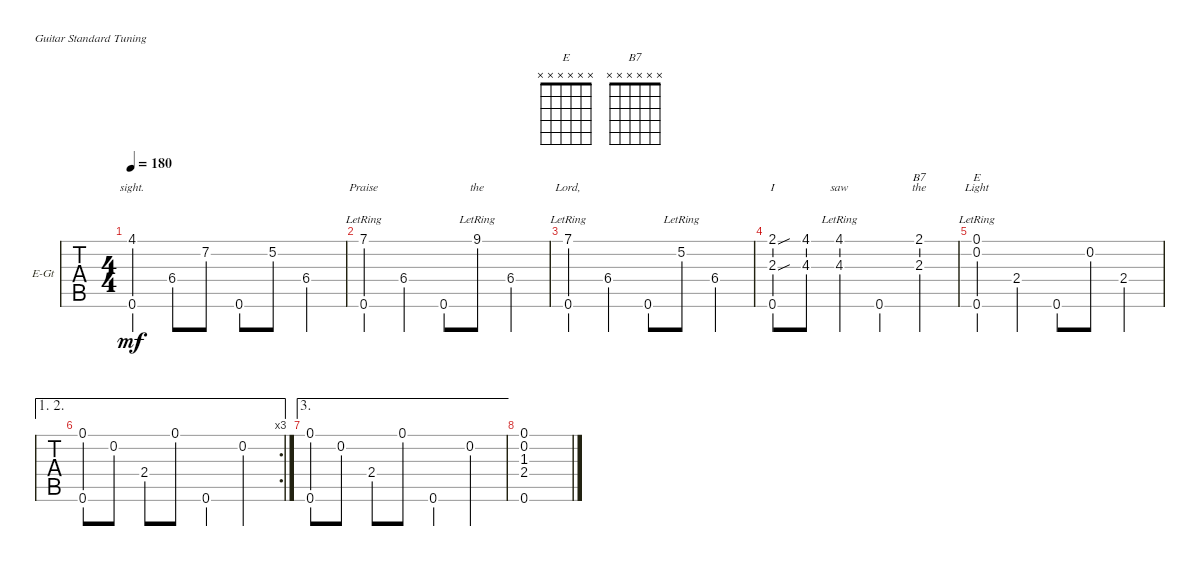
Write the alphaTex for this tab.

\defaultSystemsLayout 4
\bracketExtendMode groupsimilarinstruments
\firstSystemTrackNameOrientation horizontal
\otherSystemsTrackNameOrientation horizontal
\track ("Electric Guitar" "E-Gt") {instrument electricguitarclean}
\staff {tabs}
\tuning (E4 B3 G3 D3 A2 E2)
\chord ("E" x x x x x x)
\chord ("B7" x x x x x x)
\ts (4 4)
\tempo 180
\clef g2
\ks e
(4.1 0.6).4{lyrics (0 "sight.") lyrics (1 "") lyrics (2 "") lyrics (3 "") lyrics (4 "") dy mf} 6.4.8{lyrics (0 "") lyrics (1 "") lyrics (2 "") lyrics (3 "") lyrics (4 "")} 7.2.8{lyrics (0 "") lyrics (1 "") lyrics (2 "") lyrics (3 "") lyrics (4 "")} 0.6.8{lyrics (0 "") lyrics (1 "") lyrics (2 "") lyrics (3 "") lyrics (4 "")} 5.2.8{lyrics (0 "") lyrics (1 "") lyrics (2 "") lyrics (3 "") lyrics (4 "")} 6.4.4{lyrics (0 "") lyrics (1 "") lyrics (2 "") lyrics (3 "") lyrics (4 "")} |
(7.1{lr} 0.6).4{lyrics (0 "Praise") lyrics (1 "") lyrics (2 "") lyrics (3 "") lyrics (4 "")} 6.4.4{lyrics (0 "") lyrics (1 "") lyrics (2 "") lyrics (3 "") lyrics (4 "")} 0.6.8{lyrics (0 "") lyrics (1 "") lyrics (2 "") lyrics (3 "") lyrics (4 "")} 9.1{lr}.8{lyrics (0 "the") lyrics (1 "") lyrics (2 "") lyrics (3 "") lyrics (4 "")} 6.4.4{lyrics (0 "") lyrics (1 "") lyrics (2 "") lyrics (3 "") lyrics (4 "")} |
(7.1{lr} 0.6).4{lyrics (0 "Lord,") lyrics (1 "") lyrics (2 "") lyrics (3 "") lyrics (4 "")} 6.4.4{lyrics (0 "") lyrics (1 "") lyrics (2 "") lyrics (3 "") lyrics (4 "")} 0.6.8{lyrics (0 "") lyrics (1 "") lyrics (2 "") lyrics (3 "") lyrics (4 "")} 5.2{lr}.8{lyrics (0 "") lyrics (1 "") lyrics (2 "") lyrics (3 "") lyrics (4 "")} 6.4.4{lyrics (0 "") lyrics (1 "") lyrics (2 "") lyrics (3 "") lyrics (4 "")} |
(0.6 2.3{sou} 2.1{sou}).8{lyrics (0 "I") lyrics (1 "") lyrics (2 "") lyrics (3 "") lyrics (4 "")} (4.1 4.3).8{lyrics (0 "") lyrics (1 "") lyrics (2 "") lyrics (3 "") lyrics (4 "")} (4.3 4.1{lr}).4{lyrics (0 "saw") lyrics (1 "") lyrics (2 "") lyrics (3 "") lyrics (4 "")} 0.6.4{lyrics (0 "") lyrics (1 "") lyrics (2 "") lyrics (3 "") lyrics (4 "")} (2.3 2.1).4{ch "B7" lyrics (0 "the") lyrics (1 "") lyrics (2 "") lyrics (3 "") lyrics (4 "")} |
(0.1{lr} 0.6 0.2).4{ch "E" lyrics (0 "Light") lyrics (1 "") lyrics (2 "") lyrics (3 "") lyrics (4 "")} 2.4.4{lyrics (0 "") lyrics (1 "") lyrics (2 "") lyrics (3 "") lyrics (4 "")} 0.6.8{lyrics (0 "") lyrics (1 "") lyrics (2 "") lyrics (3 "") lyrics (4 "")} 0.2.8{lyrics (0 "") lyrics (1 "") lyrics (2 "") lyrics (3 "") lyrics (4 "")} 2.4.4{lyrics (0 "") lyrics (1 "") lyrics (2 "") lyrics (3 "") lyrics (4 "")} |
\ae (1 2)
\rc 3
(0.1 0.6).8{lyrics (0 "") lyrics (1 "") lyrics (2 "") lyrics (3 "") lyrics (4 "")} 0.2.8{lyrics (0 "") lyrics (1 "") lyrics (2 "") lyrics (3 "") lyrics (4 "")} 2.4.8 0.1.8 0.6.4 0.2.4 |
\ae 3
(0.1 0.6).8 0.2.8 2.4.8 0.1.8 0.6.4 0.2.4 |
(0.6 2.4 1.3 0.2 0.1).1
